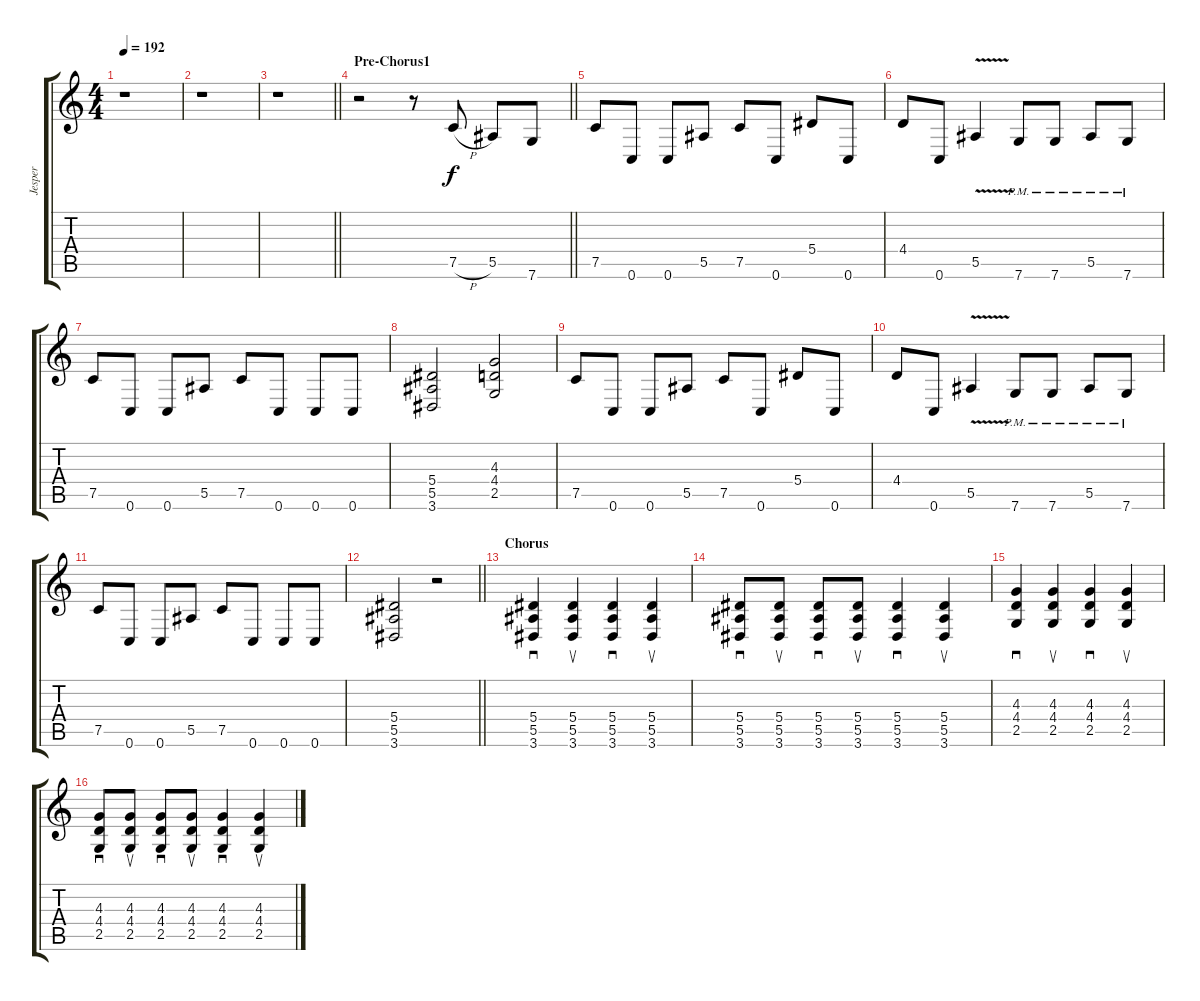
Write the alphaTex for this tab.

\track ("Jesper" "Jesper") {instrument distortionguitar}
\staff {score tabs}
\tuning (C4 G3 Eb3 Bb2 F2 C2) {hide}
\ts (4 4)
\tempo 192
\clef g2
\ks c
r.1{dy fff} |
r.1 |
\barLineRight lightlight
r.1 |
\section ("" "Pre-Chorus1")
\barLineRight lightlight
r.2 r.8 7.5{h}.8{dy f} 5.5.8 7.6.8 |
7.5.8 0.6.8 0.6.8 5.5.8 7.5.8 0.6.8 5.4.8 0.6.8 |
4.4.8 0.6.8 5.5{v}.4 7.6{pm}.8 7.6{pm}.8 5.5{pm}.8 7.6{pm}.8 |
7.5.8 0.6.8 0.6.8 5.5.8 7.5.8 0.6.8 0.6.8 0.6.8 |
(5.4 5.5 3.6).2 (4.3 4.4 2.5).2 |
7.5.8 0.6.8 0.6.8 5.5.8 7.5.8 0.6.8 5.4.8 0.6.8 |
4.4.8 0.6.8 5.5{v}.4 7.6{pm}.8 7.6{pm}.8 5.5{pm}.8 7.6{pm}.8 |
7.5.8 0.6.8 0.6.8 5.5.8 7.5.8 0.6.8 0.6.8 0.6.8 |
\barLineRight lightlight
(5.4 5.5 3.6).2 r.2 |
\section ("" "Chorus")
(5.4 5.5 3.6).4{sd volume 13 instrument distortionguitar} (5.4 5.5 3.6).4{su} (5.4 5.5 3.6).4{sd} (5.4 5.5 3.6).4{su} |
(5.4 5.5 3.6).8{sd} (5.4 5.5 3.6).8{su} (5.4 5.5 3.6).8{sd} (5.4 5.5 3.6).8{su} (5.4 5.5 3.6).4{sd} (5.4 5.5 3.6).4{su} |
(4.3 4.4 2.5).4{sd} (4.3 4.4 2.5).4{su} (4.3 4.4 2.5).4{sd} (4.3 4.4 2.5).4{su} |
(4.3 4.4 2.5).8{sd} (4.3 4.4 2.5).8{su} (4.3 4.4 2.5).8{sd} (4.3 4.4 2.5).8{su} (4.3 4.4 2.5).4{sd} (4.3 4.4 2.5).4{su}
